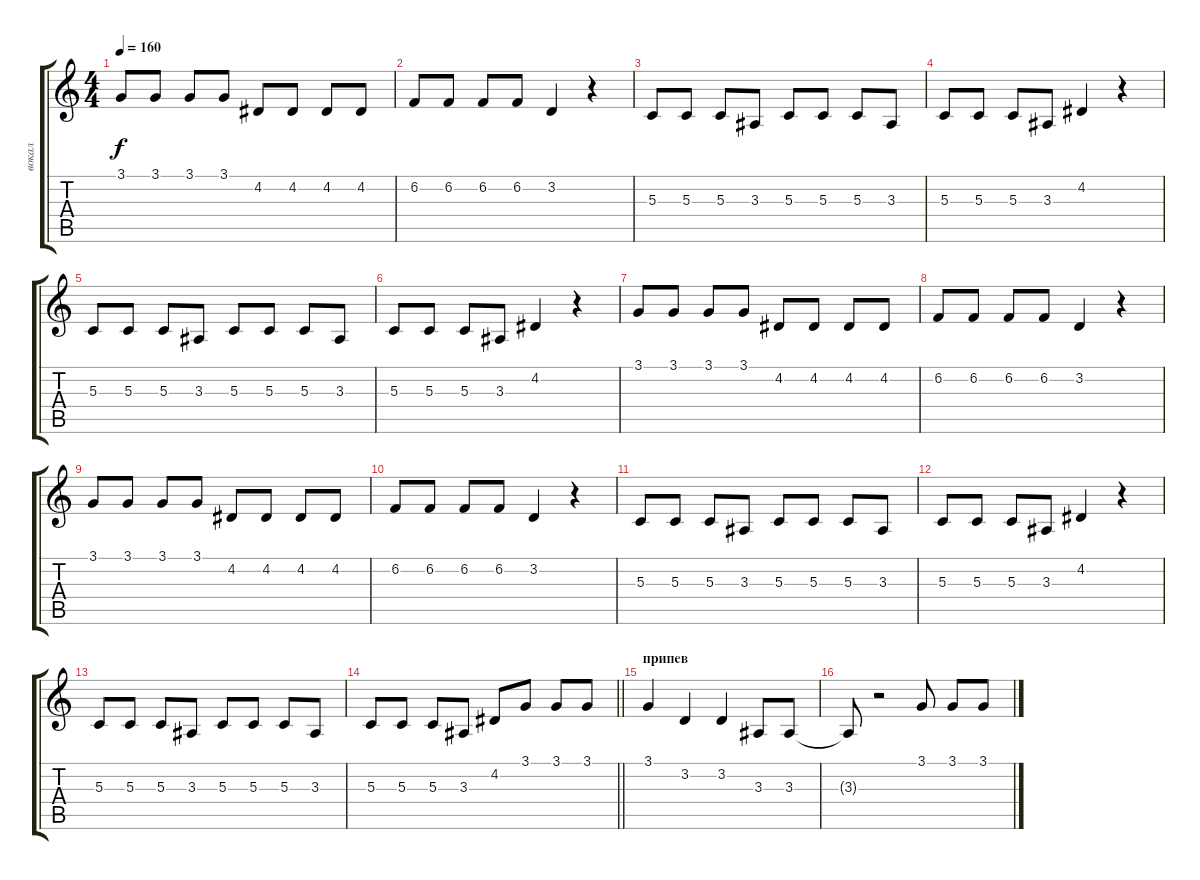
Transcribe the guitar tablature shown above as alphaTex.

\track ("вокал" "вокал") {instrument cello}
\staff {score tabs}
\tuning (E4 B3 G3 D3 A2 E2) {hide}
\ts (4 4)
\tempo 160
\clef g2
\ks c
3.1.8{dy f} 3.1.8 3.1.8 3.1.8 4.2.8 4.2.8 4.2.8 4.2.8 |
6.2.8 6.2.8 6.2.8 6.2.8 3.2.4 r.4 |
5.3.8 5.3.8 5.3.8 3.3.8 5.3.8 5.3.8 5.3.8 3.3.8 |
5.3.8 5.3.8 5.3.8 3.3.8 4.2.4 r.4 |
5.3.8 5.3.8 5.3.8 3.3.8 5.3.8 5.3.8 5.3.8 3.3.8 |
5.3.8 5.3.8 5.3.8 3.3.8 4.2.4 r.4 |
3.1.8 3.1.8 3.1.8 3.1.8 4.2.8 4.2.8 4.2.8 4.2.8 |
6.2.8 6.2.8 6.2.8 6.2.8 3.2.4 r.4 |
3.1.8 3.1.8 3.1.8 3.1.8 4.2.8 4.2.8 4.2.8 4.2.8 |
6.2.8 6.2.8 6.2.8 6.2.8 3.2.4 r.4 |
5.3.8 5.3.8 5.3.8 3.3.8 5.3.8 5.3.8 5.3.8 3.3.8 |
5.3.8 5.3.8 5.3.8 3.3.8 4.2.4 r.4 |
5.3.8 5.3.8 5.3.8 3.3.8 5.3.8 5.3.8 5.3.8 3.3.8 |
\barLineRight lightlight
5.3.8 5.3.8 5.3.8 3.3.8 4.2.8 3.1.8 3.1.8 3.1.8 |
\section ("" "припев")
3.1.4 3.2.4 3.2.4 3.3.8 3.3.8 |
3.3{t}.8 r.2 3.1.8 3.1.8 3.1.8
